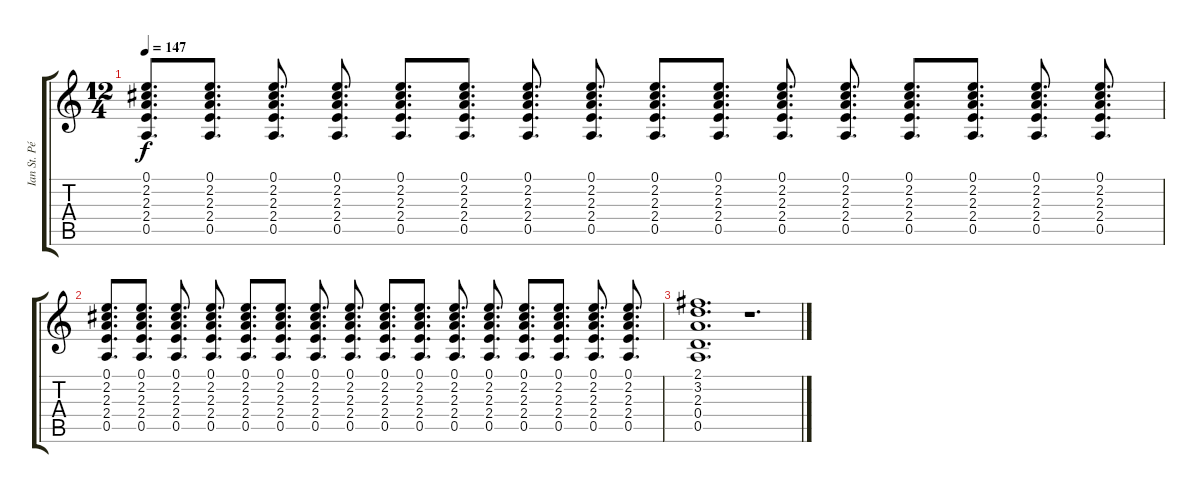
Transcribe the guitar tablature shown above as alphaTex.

\track ("Ian St. Pé" "Ian St. Pé") {instrument distortionguitar}
\staff {score tabs}
\tuning (E4 B3 G3 D3 A2 E2) {hide}
\ts (12 4)
\tempo 147
\clef g2
\ks c
(0.1 2.2 2.3 2.4 0.5).8{d dy f} (0.1 2.2 2.3 2.4 0.5).8{d} (0.1 2.2 2.3 2.4 0.5).8{d} (0.1 2.2 2.3 2.4 0.5).8{d} (0.1 2.2 2.3 2.4 0.5).8{d} (0.1 2.2 2.3 2.4 0.5).8{d} (0.1 2.2 2.3 2.4 0.5).8{d} (0.1 2.2 2.3 2.4 0.5).8{d} (0.1 2.2 2.3 2.4 0.5).8{d} (0.1 2.2 2.3 2.4 0.5).8{d} (0.1 2.2 2.3 2.4 0.5).8{d} (0.1 2.2 2.3 2.4 0.5).8{d} (0.1 2.2 2.3 2.4 0.5).8{d} (0.1 2.2 2.3 2.4 0.5).8{d} (0.1 2.2 2.3 2.4 0.5).8{d} (0.1 2.2 2.3 2.4 0.5).8{d} |
(0.1 2.2 2.3 2.4 0.5).8{d} (0.1 2.2 2.3 2.4 0.5).8{d} (0.1 2.2 2.3 2.4 0.5).8{d} (0.1 2.2 2.3 2.4 0.5).8{d} (0.1 2.2 2.3 2.4 0.5).8{d} (0.1 2.2 2.3 2.4 0.5).8{d} (0.1 2.2 2.3 2.4 0.5).8{d} (0.1 2.2 2.3 2.4 0.5).8{d} (0.1 2.2 2.3 2.4 0.5).8{d} (0.1 2.2 2.3 2.4 0.5).8{d} (0.1 2.2 2.3 2.4 0.5).8{d} (0.1 2.2 2.3 2.4 0.5).8{d} (0.1 2.2 2.3 2.4 0.5).8{d} (0.1 2.2 2.3 2.4 0.5).8{d} (0.1 2.2 2.3 2.4 0.5).8{d} (0.1 2.2 2.3 2.4 0.5).8{d} |
(2.1 3.2 2.3 0.4 0.5).1{d} r.1{d}
